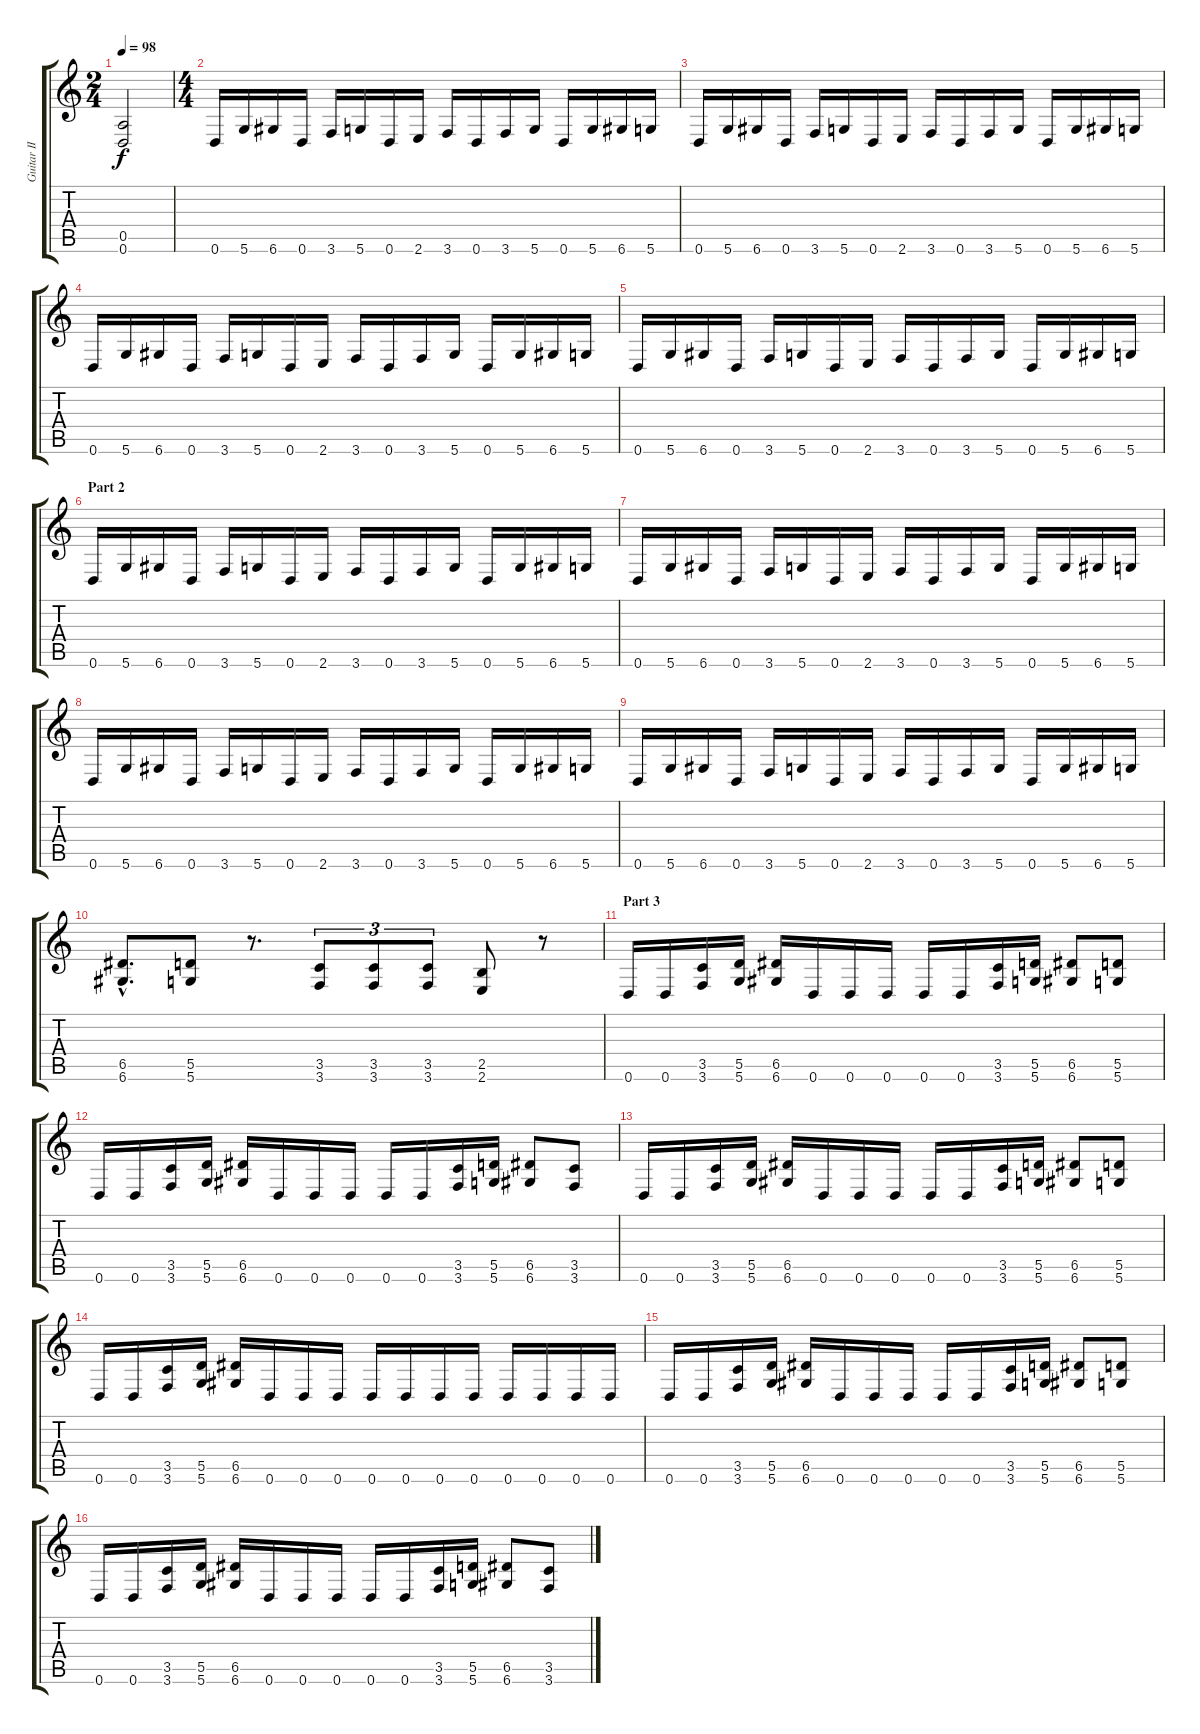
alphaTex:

\track ("Guitar II" "Guitar II") {instrument distortionguitar}
\staff {score tabs}
\tuning (E4 B3 G3 D3 A2 D2) {hide}
\ts (2 4)
\tempo 98
\clef g2
\ks c
(0.5{t} 0.6{t}).2{dy f} |
\ts (4 4)
0.6.16 5.6.16 6.6.16 0.6.16 3.6.16 5.6.16 0.6.16 2.6.16 3.6.16 0.6.16 3.6.16 5.6.16 0.6.16 5.6.16 6.6.16 5.6.16 |
0.6.16 5.6.16 6.6.16 0.6.16 3.6.16 5.6.16 0.6.16 2.6.16 3.6.16 0.6.16 3.6.16 5.6.16 0.6.16 5.6.16 6.6.16 5.6.16 |
0.6.16 5.6.16 6.6.16 0.6.16 3.6.16 5.6.16 0.6.16 2.6.16 3.6.16 0.6.16 3.6.16 5.6.16 0.6.16 5.6.16 6.6.16 5.6.16 |
0.6.16 5.6.16 6.6.16 0.6.16 3.6.16 5.6.16 0.6.16 2.6.16 3.6.16 0.6.16 3.6.16 5.6.16 0.6.16 5.6.16 6.6.16 5.6.16 |
\section ("" "Part 2")
0.6.16 5.6.16 6.6.16 0.6.16 3.6.16 5.6.16 0.6.16 2.6.16 3.6.16 0.6.16 3.6.16 5.6.16 0.6.16 5.6.16 6.6.16 5.6.16 |
0.6.16 5.6.16 6.6.16 0.6.16 3.6.16 5.6.16 0.6.16 2.6.16 3.6.16 0.6.16 3.6.16 5.6.16 0.6.16 5.6.16 6.6.16 5.6.16 |
0.6.16 5.6.16 6.6.16 0.6.16 3.6.16 5.6.16 0.6.16 2.6.16 3.6.16 0.6.16 3.6.16 5.6.16 0.6.16 5.6.16 6.6.16 5.6.16 |
0.6.16 5.6.16 6.6.16 0.6.16 3.6.16 5.6.16 0.6.16 2.6.16 3.6.16 0.6.16 3.6.16 5.6.16 0.6.16 5.6.16 6.6.16 5.6.16 |
(6.5{hac} 6.6{hac}).8{d} (5.5 5.6).8 r.8{d} (3.5 3.6).8{tu (3 2)} (3.5 3.6).8{tu (3 2)} (3.5 3.6).8{tu (3 2)} (2.5 2.6).8 r.8 |
\section ("" "Part 3")
0.6.16 0.6.16 (3.5 3.6).16 (5.5 5.6).16 (6.5 6.6).16 0.6.16 0.6.16 0.6.16 0.6.16 0.6.16 (3.5 3.6).16 (5.5 5.6).16 (6.5 6.6).8 (5.5 5.6).8 |
0.6.16 0.6.16 (3.5 3.6).16 (5.5 5.6).16 (6.5 6.6).16 0.6.16 0.6.16 0.6.16 0.6.16 0.6.16 (3.5 3.6).16 (5.5 5.6).16 (6.5 6.6).8 (3.5 3.6).8 |
0.6.16 0.6.16 (3.5 3.6).16 (5.5 5.6).16 (6.5 6.6).16 0.6.16 0.6.16 0.6.16 0.6.16 0.6.16 (3.5 3.6).16 (5.5 5.6).16 (6.5 6.6).8 (5.5 5.6).8 |
0.6.16 0.6.16 (3.5 3.6).16 (5.5 5.6).16 (6.5 6.6).16 0.6.16 0.6.16 0.6.16 0.6.16 0.6.16 0.6.16 0.6.16 0.6.16 0.6.16 0.6.16 0.6.16 |
0.6.16 0.6.16 (3.5 3.6).16 (5.5 5.6).16 (6.5 6.6).16 0.6.16 0.6.16 0.6.16 0.6.16 0.6.16 (3.5 3.6).16 (5.5 5.6).16 (6.5 6.6).8 (5.5 5.6).8 |
0.6.16 0.6.16 (3.5 3.6).16 (5.5 5.6).16 (6.5 6.6).16 0.6.16 0.6.16 0.6.16 0.6.16 0.6.16 (3.5 3.6).16 (5.5 5.6).16 (6.5 6.6).8 (3.5 3.6).8
